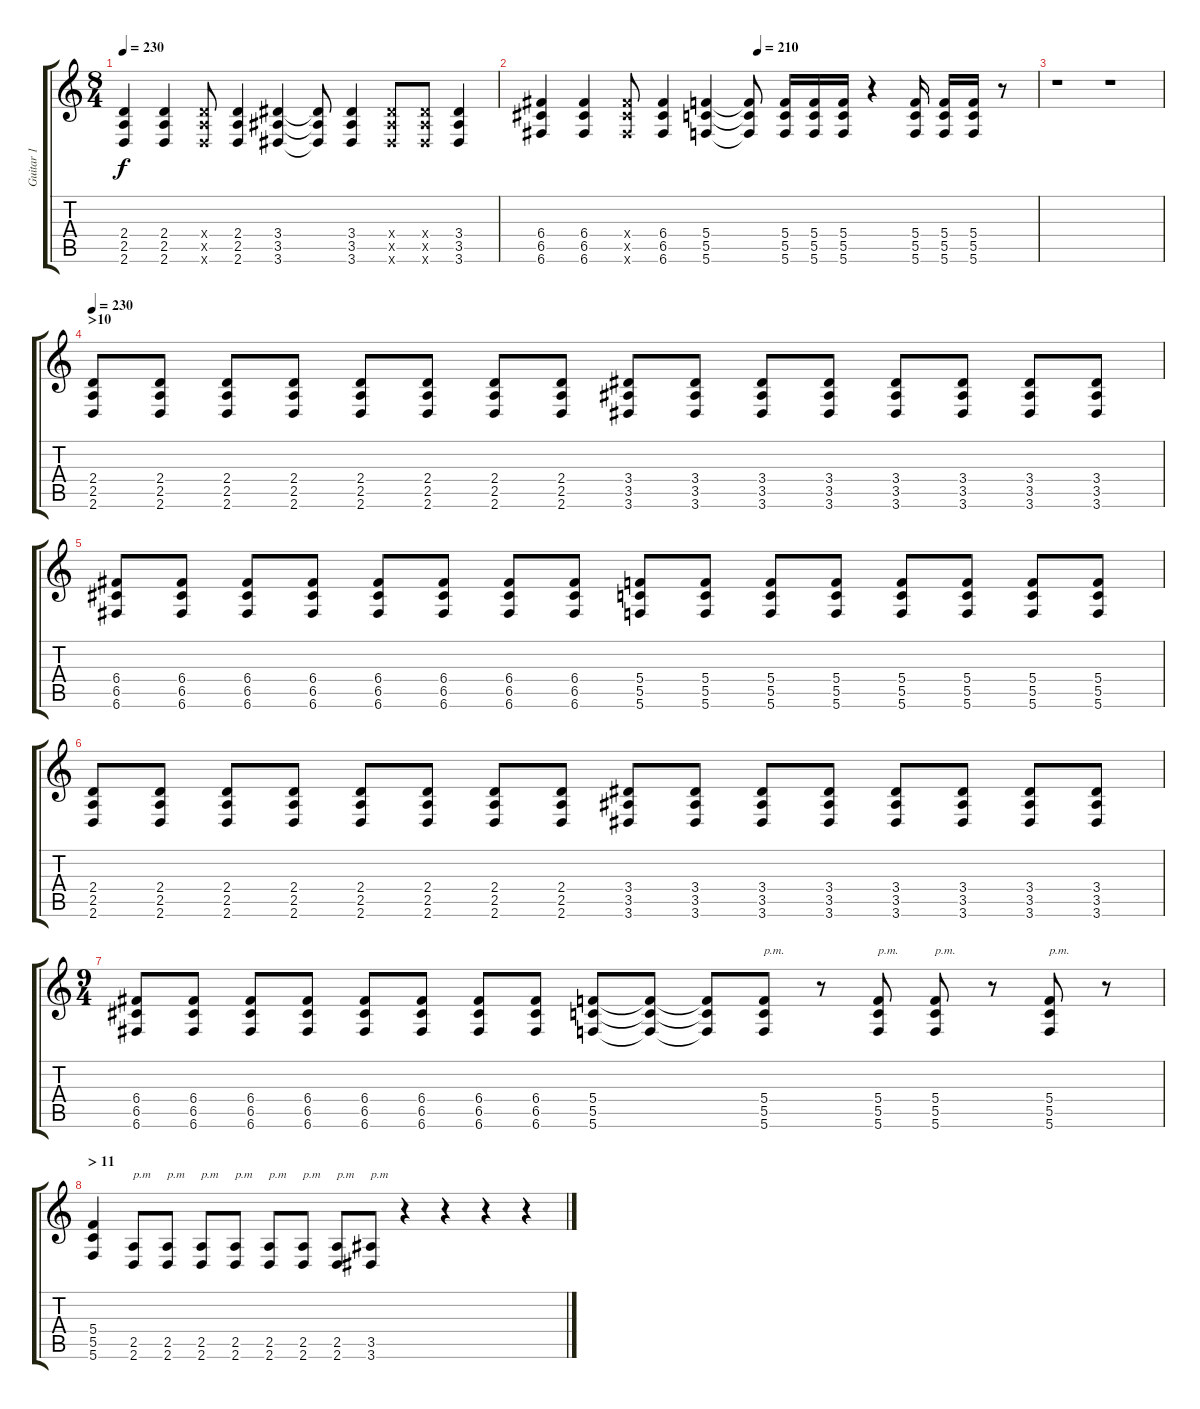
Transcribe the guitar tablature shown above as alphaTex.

\track ("Guitar 1" "Guitar 1") {instrument distortionguitar}
\staff {score tabs}
\tuning (D4 A3 F3 C3 G2 C2) {hide}
\ts (8 4)
\tempo 230
\clef g2
\ks c
(2.4 2.5 2.6).4{dy f} (2.4 2.5 2.6).4 (2.4{x} 2.5{x} 2.6{x}).8 (2.4 2.5 2.6).4 (3.4 3.5 3.6).4 (3.4{t} 3.5{t} 3.6{t}).8 (3.4 3.5 3.6).4 (3.4{x} 3.5{x} 3.6{x}).8 (3.4{x} 3.5{x} 3.6{x}).8 (3.4 3.5 3.6).4 |
\tempo (210 0.4375)
(6.4 6.5 6.6).4 (6.4 6.5 6.6).4 (6.4{x} 6.5{x} 6.6{x}).8 (6.4 6.5 6.6).4 (5.4 5.5 5.6).4 (5.4{t} 5.5{t} 5.6{t}).8 (5.4 5.5 5.6).16 (5.4 5.5 5.6).16 (5.4 5.5 5.6).16 r.4 (5.4 5.5 5.6).16 (5.4 5.5 5.6).16 (5.4 5.5 5.6).16 r.8 |
r.1 r.1 |
\section ("" ">10")
\tempo 230
(2.4 2.5 2.6).8 (2.4 2.5 2.6).8 (2.4 2.5 2.6).8 (2.4 2.5 2.6).8 (2.4 2.5 2.6).8 (2.4 2.5 2.6).8 (2.4 2.5 2.6).8 (2.4 2.5 2.6).8 (3.4 3.5 3.6).8 (3.4 3.5 3.6).8 (3.4 3.5 3.6).8 (3.4 3.5 3.6).8 (3.4 3.5 3.6).8 (3.4 3.5 3.6).8 (3.4 3.5 3.6).8 (3.4 3.5 3.6).8 |
(6.4 6.5 6.6).8 (6.4 6.5 6.6).8 (6.4 6.5 6.6).8 (6.4 6.5 6.6).8 (6.4 6.5 6.6).8 (6.4 6.5 6.6).8 (6.4 6.5 6.6).8 (6.4 6.5 6.6).8 (5.4 5.5 5.6).8 (5.4 5.5 5.6).8 (5.4 5.5 5.6).8 (5.4 5.5 5.6).8 (5.4 5.5 5.6).8 (5.4 5.5 5.6).8 (5.4 5.5 5.6).8 (5.4 5.5 5.6).8 |
(2.4 2.5 2.6).8 (2.4 2.5 2.6).8 (2.4 2.5 2.6).8 (2.4 2.5 2.6).8 (2.4 2.5 2.6).8 (2.4 2.5 2.6).8 (2.4 2.5 2.6).8 (2.4 2.5 2.6).8 (3.4 3.5 3.6).8 (3.4 3.5 3.6).8 (3.4 3.5 3.6).8 (3.4 3.5 3.6).8 (3.4 3.5 3.6).8 (3.4 3.5 3.6).8 (3.4 3.5 3.6).8 (3.4 3.5 3.6).8 |
\ts (9 4)
(6.4 6.5 6.6).8 (6.4 6.5 6.6).8 (6.4 6.5 6.6).8 (6.4 6.5 6.6).8 (6.4 6.5 6.6).8 (6.4 6.5 6.6).8 (6.4 6.5 6.6).8 (6.4 6.5 6.6).8 (5.4 5.5 5.6).8 (5.4{t} 5.5{t} 5.6{t}).8 (5.4{t} 5.5{t} 5.6{t}).8 (5.4 5.5 5.6).8{txt "p.m."} r.8 (5.4 5.5 5.6).8{txt "p.m."} (5.4 5.5 5.6).8{txt "p.m."} r.8 (5.4 5.5 5.6).8{txt "p.m."} r.8 |
\section ("" "> 11")
(5.4 5.5 5.6).4 (2.5 2.6).8{txt "p.m"} (2.5 2.6).8{txt "p.m"} (2.5 2.6).8{txt "p.m"} (2.5 2.6).8{txt "p.m"} (2.5 2.6).8{txt "p.m"} (2.5 2.6).8{txt "p.m"} (2.5 2.6).8{txt "p.m"} (3.5 3.6).8{txt "p.m"} r.4 r.4 r.4 r.4
